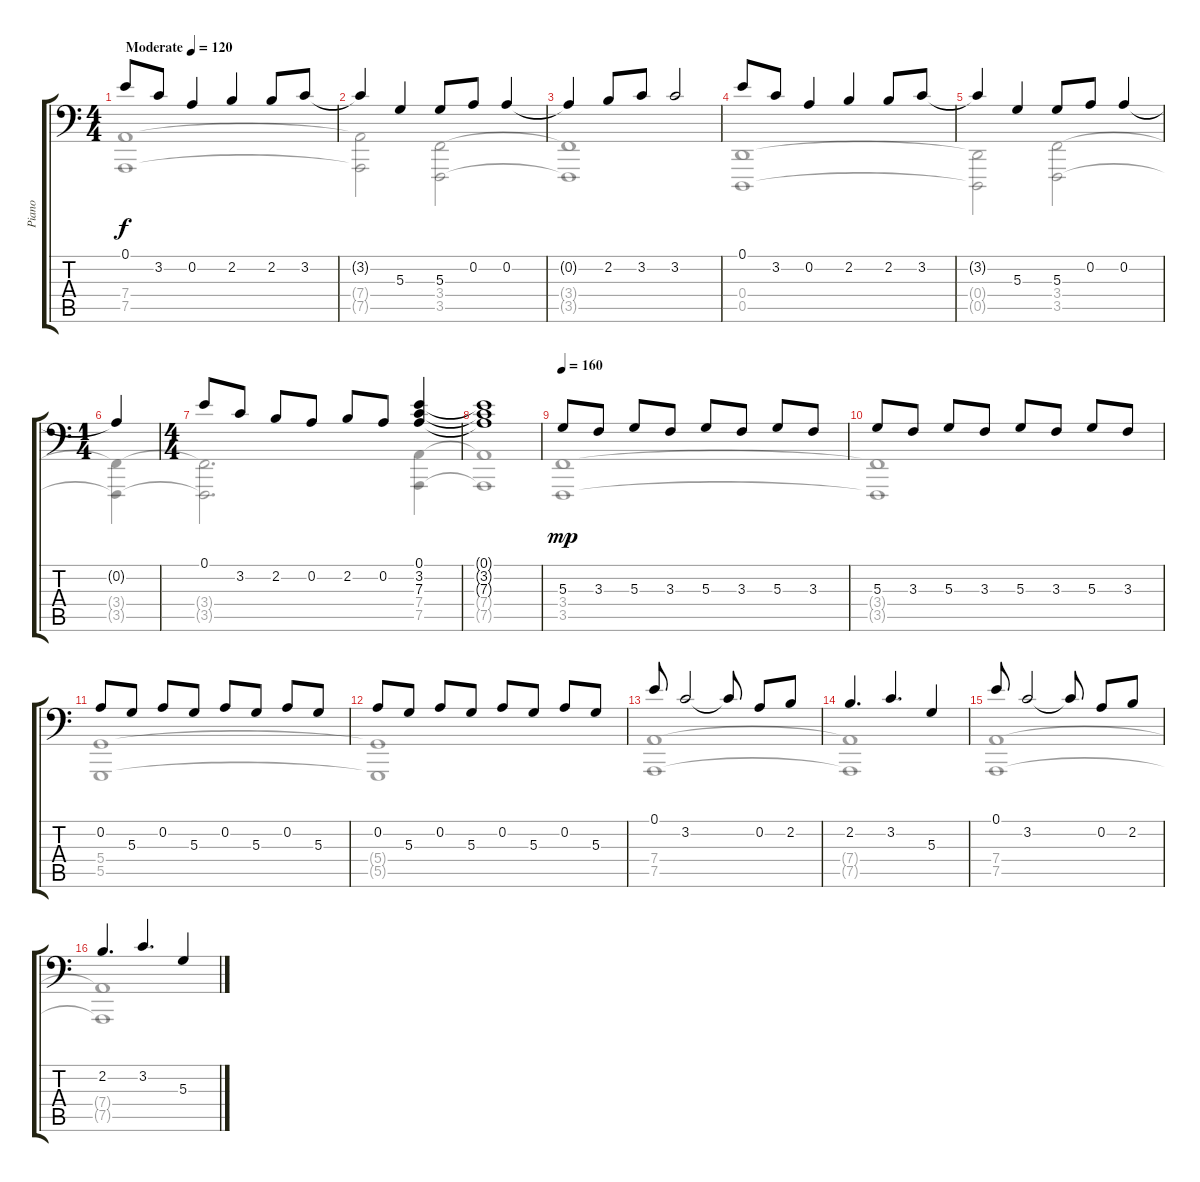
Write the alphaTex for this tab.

\track ("Piano" "Piano") {instrument brightacousticpiano}
\staff {score tabs}
\tuning (E4 A3 D3 D2 D1 D1) {hide}
\voice
\ts (4 4)
\tempo (120 "Moderate")
\clef f4
\ks c
0.1.8{dy f instrument brightacousticpiano} 3.2.8 0.2.4 2.2.4 2.2.8 3.2.8 |
3.2{t}.4 5.3.4 5.3.8 0.2.8 0.2.4 |
0.2{t}.4 2.2.8 3.2.8 3.2.2 |
0.1.8 3.2.8 0.2.4 2.2.4 2.2.8 3.2.8 |
3.2{t}.4 5.3.4 5.3.8 0.2.8 0.2.4 |
\ts (1 4)
0.2{t}.4 |
\ts (4 4)
0.1.8 3.2.8 2.2.8 0.2.8 2.2.8 0.2.8 (0.1 3.2 7.3).4 |
(0.1{t} 3.2{t} 7.3{t}).1 |
\tempo 160
5.3.8{dy mp} 3.3.8 5.3.8 3.3.8 5.3.8 3.3.8 5.3.8 3.3.8 |
5.3.8 3.3.8 5.3.8 3.3.8 5.3.8 3.3.8 5.3.8 3.3.8 |
0.2.8 5.3.8 0.2.8 5.3.8 0.2.8 5.3.8 0.2.8 5.3.8 |
0.2.8 5.3.8 0.2.8 5.3.8 0.2.8 5.3.8 0.2.8 5.3.8 |
0.1.8 3.2.2 3.2{t}.8 0.2.8 2.2.8 |
2.2.4{d} 3.2.4{d} 5.3.4 |
0.1.8 3.2.2 3.2{t}.8 0.2.8 2.2.8 |
2.2.4{d} 3.2.4{d} 5.3.4
\voice
\clef f4
\ottava regular
\simile none
\ks c
(7.4 7.5).1{dy f} |
(7.4{t} 7.5{t}).2 (3.4 3.5).2 |
(3.4{t} 3.5{t}).1 |
(0.4 0.5).1 |
(0.4{t} 0.5{t}).2 (3.4 3.5).2 |
(3.4{t} 3.5{t}).4 |
(3.4{t} 3.5{t}).2{d} (7.4 7.5).4 |
(7.4{t} 7.5{t}).1 |
(3.4 3.5).1{dy mp} |
(3.4{t} 3.5{t}).1 |
(5.4 5.5).1 |
(5.4{t} 5.5{t}).1 |
(7.4 7.5).1 |
(7.4{t} 7.5{t}).1 |
(7.4 7.5).1 |
(7.4{t} 7.5{t}).1
